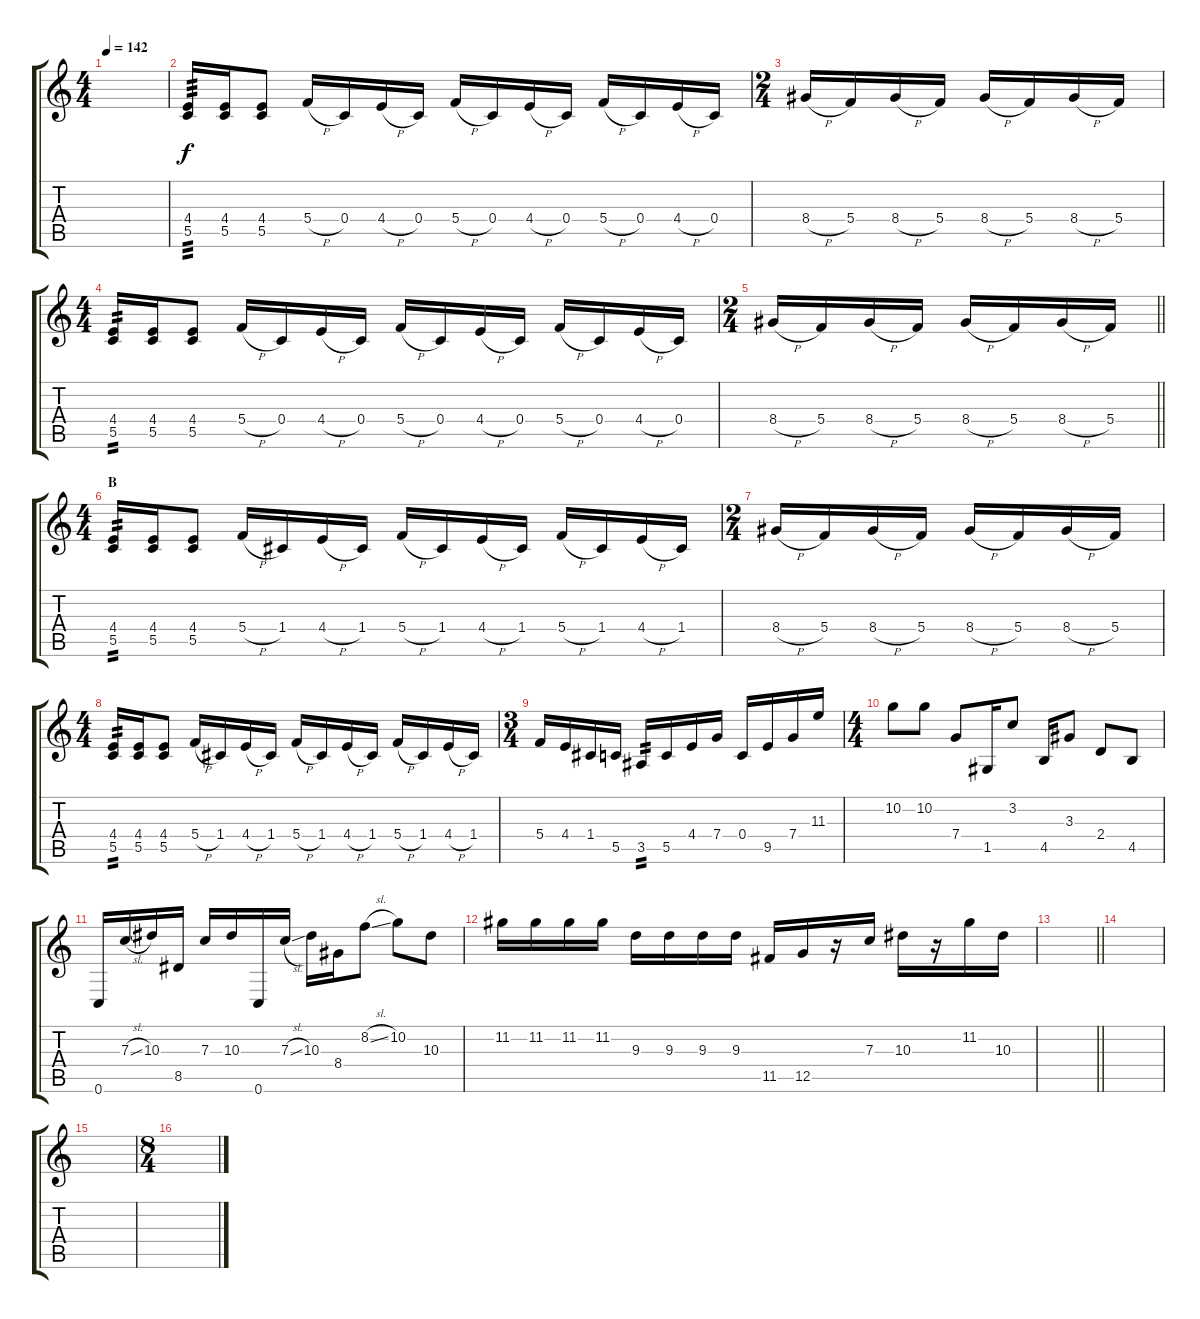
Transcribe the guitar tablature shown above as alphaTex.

\track "" {instrument overdrivenguitar}
\staff {score tabs}
\tuning (D4 A3 F3 C3 G2 C2) {hide}
\ts (4 4)
\tempo 142
\clef g2
\ks c
|
(4.4 5.5).16{tp 3} (4.4 5.5).16 (4.4 5.5).8 5.4{h}.16 0.4.16 4.4{h}.16 0.4.16 5.4{h}.16 0.4.16 4.4{h}.16 0.4.16 5.4{h}.16 0.4.16 4.4{h}.16 0.4.16 |
\ts (2 4)
8.4{h}.16 5.4.16 8.4{h}.16 5.4.16 8.4{h}.16 5.4.16 8.4{h}.16 5.4.16 |
\ts (4 4)
(4.4 5.5).16{tp 2} (4.4 5.5).16 (4.4 5.5).8 5.4{h}.16 0.4.16 4.4{h}.16 0.4.16 5.4{h}.16 0.4.16 4.4{h}.16 0.4.16 5.4{h}.16 0.4.16 4.4{h}.16 0.4.16 |
\ts (2 4)
\barLineRight lightlight
8.4{h}.16 5.4.16 8.4{h}.16 5.4.16 8.4{h}.16 5.4.16 8.4{h}.16 5.4.16 |
\ts (4 4)
\section ("" "B")
(4.4 5.5).16{tp 2} (4.4 5.5).16 (4.4 5.5).8 5.4{h}.16 1.4.16 4.4{h}.16 1.4.16 5.4{h}.16 1.4.16 4.4{h}.16 1.4.16 5.4{h}.16 1.4.16 4.4{h}.16 1.4.16 |
\ts (2 4)
8.4{h}.16 5.4.16 8.4{h}.16 5.4.16 8.4{h}.16 5.4.16 8.4{h}.16 5.4.16 |
\ts (4 4)
(4.4 5.5).16{tp 2} (4.4 5.5).16 (4.4 5.5).8 5.4{h}.16 1.4.16 4.4{h}.16 1.4.16 5.4{h}.16 1.4.16 4.4{h}.16 1.4.16 5.4{h}.16 1.4.16 4.4{h}.16 1.4.16 |
\ts (3 4)
5.4.16 4.4.16 1.4.16 5.5.16 3.5.16{tp 2} 5.5.16 4.4.16 7.4.16 0.4.16 9.5.16 7.4.16 11.3.16 |
\ts (4 4)
10.2.8 10.2.8 7.4.8 1.5.16 3.2.8 4.5.16 3.3.8 2.4.8 4.5.8 |
0.6.16 7.3{sl}.16 10.3.16 8.5.16 7.3.16 10.3.16 0.6.16 7.3{sl}.16 10.3.16 8.4.16 8.2{sl}.8 10.2.8 10.3.8 |
11.2.16 11.2.16 11.2.16 11.2.16 9.3.16 9.3.16 9.3.16 9.3.16 11.5.16 12.5.16 r.16 7.3.16 10.3.16 r.16 11.2.16 10.3.16 |
\barLineRight lightlight
|
|
|
\ts (8 4)
